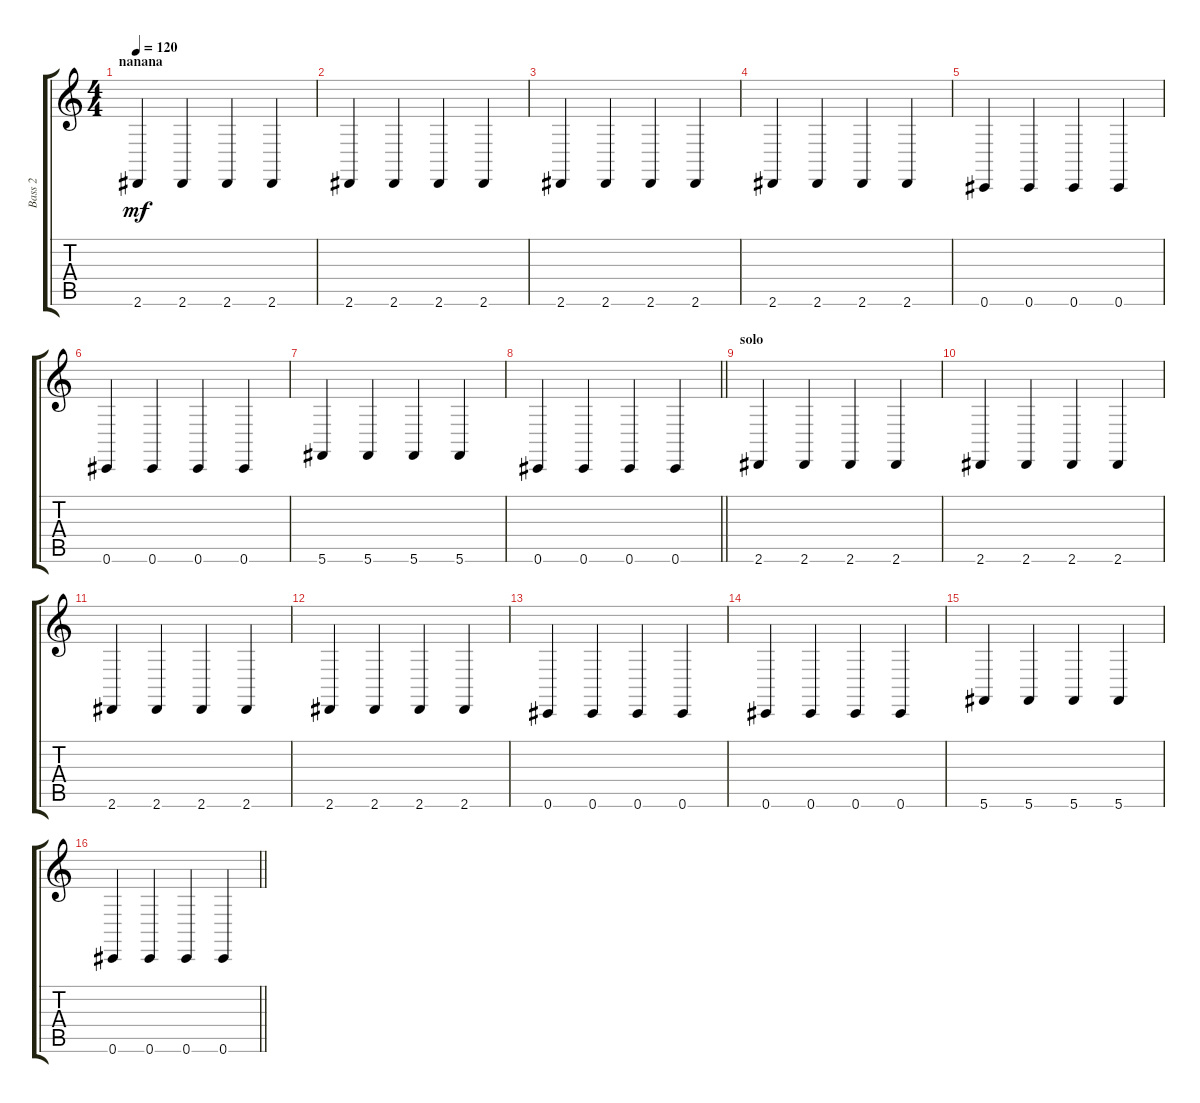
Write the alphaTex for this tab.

\track ("Bass 2" "Bass 2") {instrument lead2sawtooth}
\staff {score tabs}
\tuning (E4 B3 G3 D3 A2 Db2) {hide}
\ts (4 4)
\section ("" "nanana")
\tempo 120
\clef g2
\ks c
2.6.4{dy mf} 2.6.4 2.6.4 2.6.4 |
2.6.4 2.6.4 2.6.4 2.6.4 |
2.6.4 2.6.4 2.6.4 2.6.4 |
2.6.4 2.6.4 2.6.4 2.6.4 |
0.6.4 0.6.4 0.6.4 0.6.4 |
0.6.4 0.6.4 0.6.4 0.6.4 |
5.6.4 5.6.4 5.6.4 5.6.4 |
\barLineRight lightlight
0.6.4 0.6.4 0.6.4 0.6.4 |
\section ("" "solo")
2.6.4 2.6.4 2.6.4 2.6.4 |
2.6.4 2.6.4 2.6.4 2.6.4 |
2.6.4 2.6.4 2.6.4 2.6.4 |
2.6.4 2.6.4 2.6.4 2.6.4 |
0.6.4 0.6.4 0.6.4 0.6.4 |
0.6.4 0.6.4 0.6.4 0.6.4 |
5.6.4 5.6.4 5.6.4 5.6.4 |
\barLineRight lightlight
0.6.4 0.6.4 0.6.4 0.6.4
